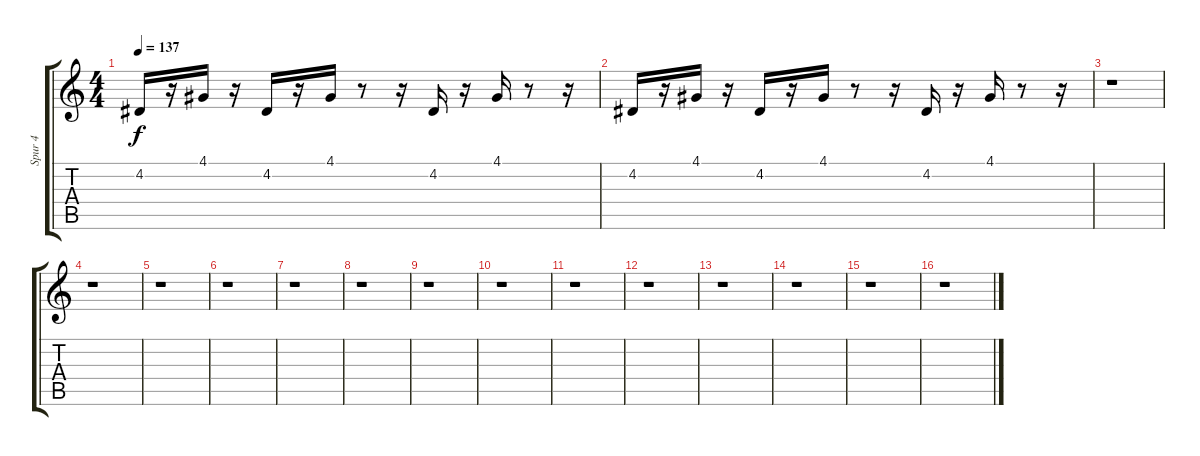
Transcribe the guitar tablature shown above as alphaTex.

\track ("Spur 4" "Spur 4") {instrument lead1square}
\staff {score tabs}
\tuning (E4 B3 G3 D3 A2 E2) {hide}
\ts (4 4)
\tempo 137
\clef g2
\ks c
4.2.16{dy f} r.16 4.1.16 r.16 4.2.16 r.16 4.1.16 r.8 r.16 4.2.16 r.16 4.1.16 r.8 r.16 |
4.2.16 r.16 4.1.16 r.16 4.2.16 r.16 4.1.16 r.8 r.16 4.2.16 r.16 4.1.16 r.8 r.16 |
r.1 |
r.1 |
r.1 |
r.1 |
r.1 |
r.1 |
r.1 |
r.1 |
r.1 |
r.1 |
r.1 |
r.1 |
r.1 |
r.1
